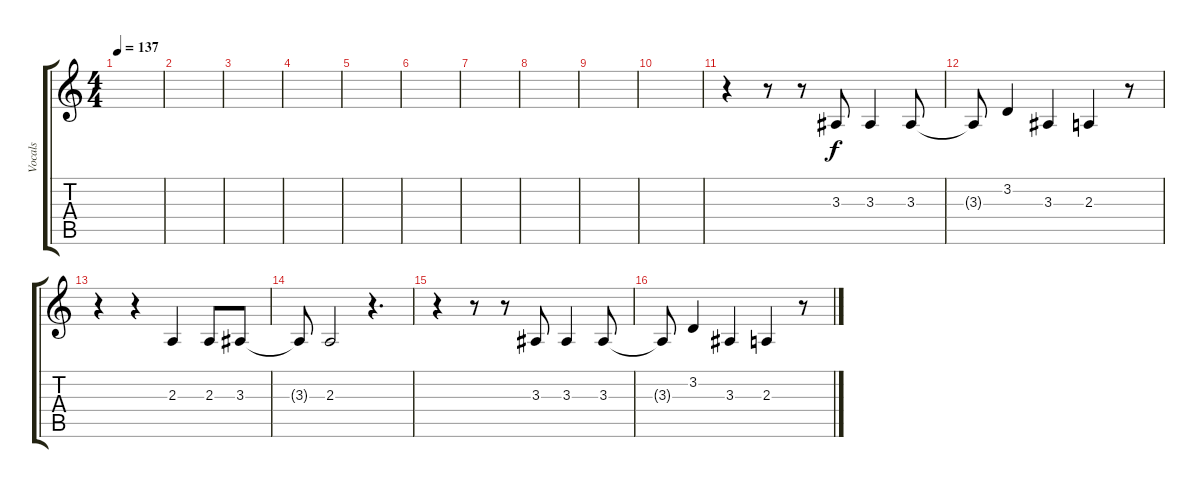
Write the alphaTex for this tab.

\track ("Vocals" "Vocals") {instrument clarinet}
\staff {score tabs}
\tuning (E4 B3 G3 D3 A2 E2) {hide}
\ts (4 4)
\tempo 137
\clef g2
\ks c
|
|
|
|
|
|
|
|
|
|
r.4 r.8 r.8 3.3.8 3.3.4 3.3.8 |
3.3{t}.8 3.2.4 3.3.4 2.3.4 r.8 |
r.4 r.4 2.3.4 2.3.8 3.3.8 |
3.3{t}.8 2.3.2 r.4{d} |
r.4 r.8 r.8 3.3.8 3.3.4 3.3.8 |
3.3{t}.8 3.2.4 3.3.4 2.3.4 r.8
